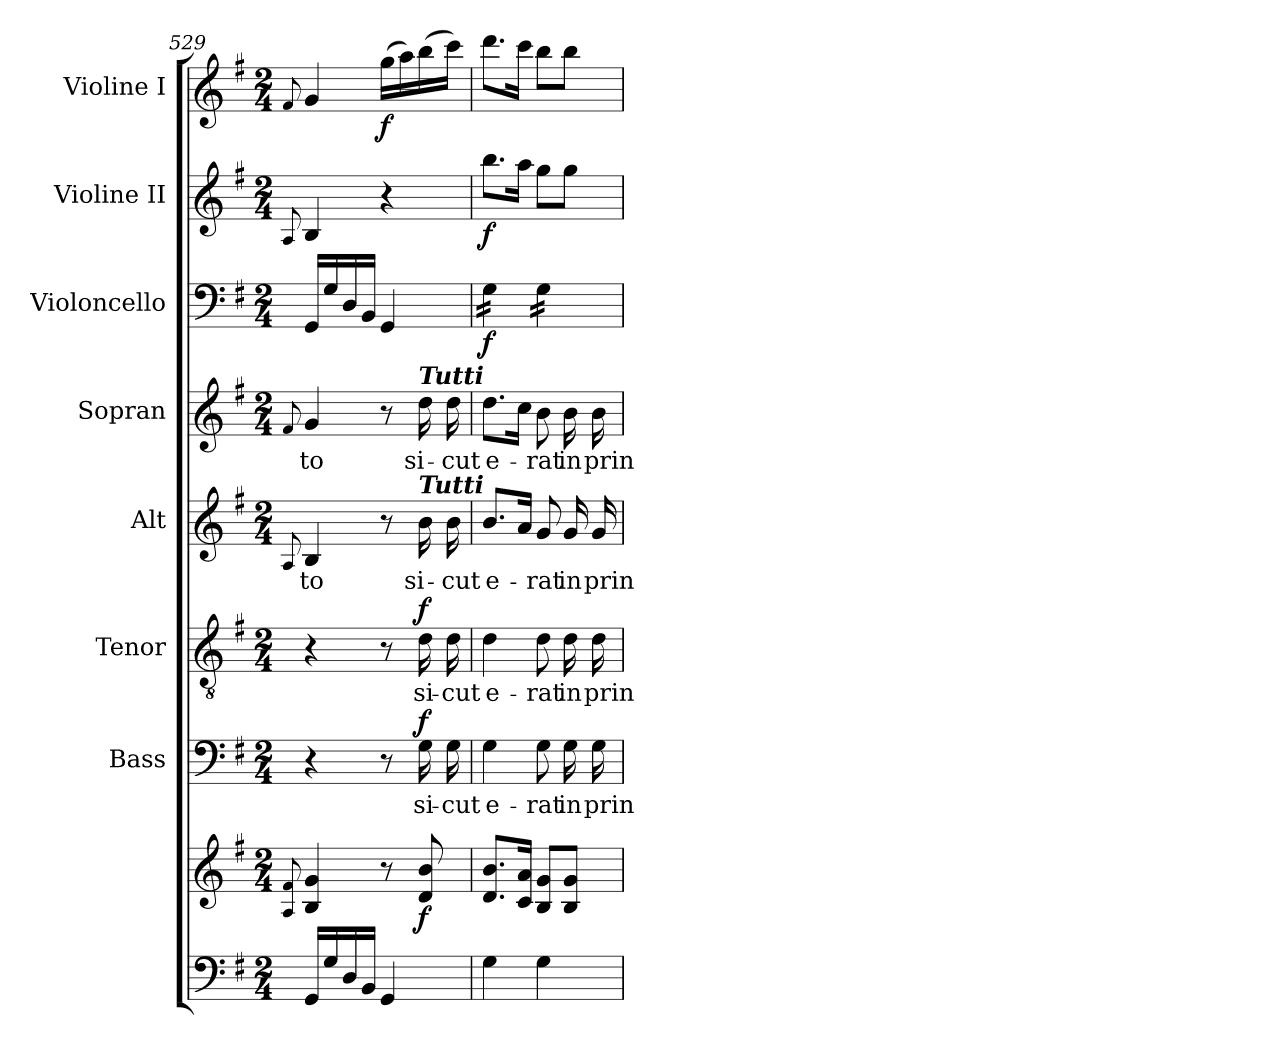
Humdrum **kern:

**kern	**kern	**dynam	**kern	**text	**dynam	**kern	**text	**dynam	**kern	**text	**kern	**text	**kern	**dynam	**kern	**dynam	**kern	**dynam
*part8	*part8	*part8	*part7	*part7	*part7	*part6	*part6	*part6	*part5	*part5	*part4	*part4	*part3	*part3	*part2	*part2	*part1	*part1
*staff9	*staff8	*staff8/9	*staff7	*staff7	*staff7	*staff6	*staff6	*staff6	*staff5	*staff5	*staff4	*staff4	*staff3	*staff3	*staff2	*staff2	*staff1	*staff1
*	*	*	*I"Bass	*	*	*I"Tenor	*	*	*I"Alt	*	*I"Sopran	*	*I"Violoncello	*	*I"Violine II	*	*I"Violine I	*
*	*	*	*I'B.	*	*	*I'T.	*	*	*I'A.	*	*I'S.	*	*I'Vc.	*	*I'Vl. II	*	*I'Vl. I	*
!!LO:PB:g=z
*clefF4	*clefG2	*	*clefF4	*	*	*clefGv2	*	*	*clefG2	*	*clefG2	*	*clefF4	*	*clefG2	*	*clefG2	*
*	*	*	*	*	*	*	*	*	*	*	*	*	*ITrd7c12	*	*	*	*	*
*k[f#]	*k[f#]	*	*k[f#]	*	*	*k[f#]	*	*	*k[f#]	*	*k[f#]	*	*k[f#]	*	*k[f#]	*	*k[f#]	*
*G:	*G:	*	*G:	*	*	*G:	*	*	*G:	*	*G:	*	*G:	*	*G:	*	*G:	*
*M2/4	*M2/4	*	*M2/4	*	*	*M2/4	*	*	*M2/4	*	*M2/4	*	*M2/4	*	*M2/4	*	*M2/4	*
=529	=529	=529	=529	=529	=529	=529	=529	=529	=529	=529	=529	=529	=529	=529	=529	=529	=529	=529
.	8qqA/ 8qqf#/	.	.	.	.	.	.	.	8qqA/	.	8qqf#/	.	.	.	8qqA/	.	8qqf#/	.
!	!	!	!	!	!	!	!	!	!	!LO:LY:b	!	!LO:LY:b	!	!	!	!	!	!
16GG/LL	4B/ 4g/	.	4r	.	.	4r	.	.	4B/	-to	4g/	-to	16GGG/LL	.	4B/	.	4g/	.
16G/	.	.	.	.	.	.	.	.	.	.	.	.	16GG/	.	.	.	.	.
16D/	.	.	.	.	.	.	.	.	.	.	.	.	16DD/	.	.	.	.	.
16BB/JJ	.	.	.	.	.	.	.	.	.	.	.	.	16BBB/JJ	.	.	.	.	.
!	!	!	!	!	!	!	!	!	!	!	!	!	!	!	!	!	!	!LO:DY:b
4GG/	8r	.	8r	.	.	8r	.	.	8r	.	8r	.	4GGG/	.	4r	.	(>16gg\LL	f
.	.	.	.	.	.	.	.	.	.	.	.	.	.	.	.	.	16aa\)	.
!	!	!	!	!	!	!	!	!	!	!	!LO:TX:a:Bi:t=Tutti	!	!	!	!	!	!	!
!	!	!	!	!	!	!	!	!	!LO:TX:a:Bi:t=Tutti	!	!	!	!	!	!	!	!	!
!	!	!LO:DY:b	!	!LO:LY:b	!LO:DY:a	!	!LO:LY:b	!LO:DY:a	!	!LO:LY:b	!	!LO:LY:b	!	!	!	!	!	!
.	8d/ 8b/	f	16G\	si-	f	16d\	si-	f	16b\	si-	16dd\	si-	.	.	.	.	(>16bb\	.
!	!	!	!	!LO:LY:b	!	!	!LO:LY:b	!	!	!LO:LY:b	!	!LO:LY:b	!	!	!	!	!	!
.	.	.	16G\	-cut	.	16d\	-cut	.	16b\	-cut	16dd\	-cut	.	.	.	.	16ccc\JJ)	.
=530	=530	=530	=530	=530	=530	=530	=530	=530	=530	=530	=530	=530	=530	=530	=530	=530	=530	=530
!	!	!	!	!LO:LY:b	!	!	!LO:LY:b	!	!	!LO:LY:b	!	!LO:LY:b	!	!LO:DY:b	!	!LO:DY:b	!	!
*	*	*	*	*	*	*	*	*	*	*	*	*	*tremolo	*	*	*	*	*
4G\	8.d/ 8.b/L	.	4G\	e-	.	4d\	e-	.	8.b/L	e-	8.dd\L	e-	16GG\LL	f	8.bb\L	f	8.ddd\L	.
.	.	.	.	.	.	.	.	.	.	.	.	.	16GG\	.	.	.	.	.
.	.	.	.	.	.	.	.	.	.	.	.	.	16GG\	.	.	.	.	.
.	16c/ 16a/Jk	.	.	.	.	.	.	.	16a/Jk	.	16cc\Jk	.	16GG\JJ	.	16aa\Jk	.	16ccc\Jk	.
!	!	!	!	!LO:LY:b	!	!	!LO:LY:b	!	!	!LO:LY:b	!	!LO:LY:b	!	!	!	!	!	!
4G\	8B/ 8g/L	.	8G\	-rat	.	8d\	-rat	.	8g/	-rat	8b\	-rat	16GG\LL	.	8gg\L	.	8bb\L	.
.	.	.	.	.	.	.	.	.	.	.	.	.	16GG\	.	.	.	.	.
!	!	!	!	!LO:LY:b	!	!	!LO:LY:b	!	!	!LO:LY:b	!	!LO:LY:b	!	!	!	!	!	!
.	8B/ 8g/J	.	16G\	in	.	16d\	in	.	16g/	in	16b\	in	16GG\	.	8gg\J	.	8bb\J	.
!	!	!	!	!LO:LY:b	!	!	!LO:LY:b	!	!	!LO:LY:b	!	!LO:LY:b	!	!	!	!	!	!
.	.	.	16G\	prin-	.	16d\	prin-	.	16g/	prin-	16b\	prin-	16GG\JJ	.	.	.	.	.
*	*	*	*	*	*	*	*	*	*	*	*	*	*Xtremolo	*	*	*	*	*
=	=	=	=	=	=	=	=	=	=	=	=	=	=	=	=	=	=	=
*-	*-	*-	*-	*-	*-	*-	*-	*-	*-	*-	*-	*-	*-	*-	*-	*-	*-	*-
